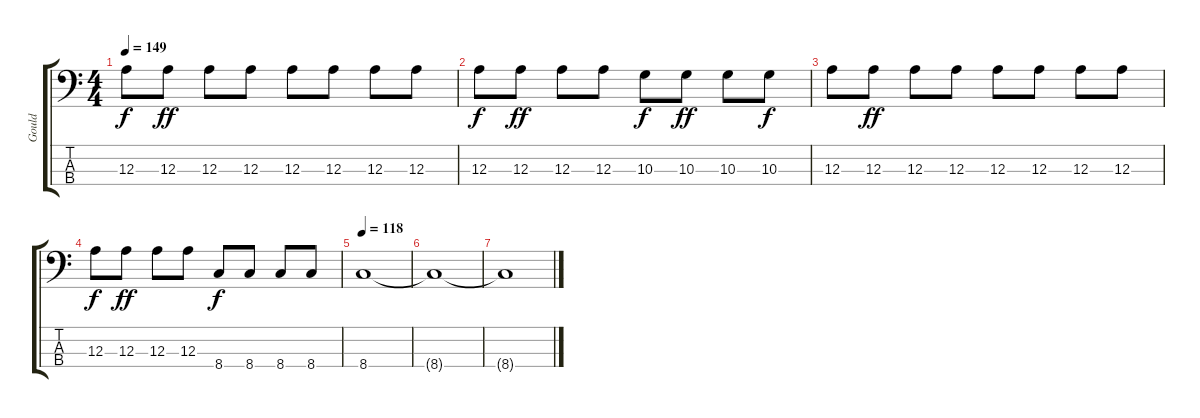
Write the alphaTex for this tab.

\track ("Gould" "Gould") {instrument electricbassfinger}
\staff {score tabs}
\tuning (G2 D2 A1 E1) {hide}
\ts (4 4)
\tempo 149
\clef f4
\ks c
12.3.8{dy f} 12.3.8{dy ff} 12.3.8 12.3.8 12.3.8 12.3.8 12.3.8 12.3.8 |
12.3.8{dy f} 12.3.8{dy ff} 12.3.8 12.3.8 10.3.8{dy f} 10.3.8{dy ff} 10.3.8 10.3.8{dy f} |
12.3.8 12.3.8{dy ff} 12.3.8 12.3.8 12.3.8 12.3.8 12.3.8 12.3.8 |
12.3.8{dy f} 12.3.8{dy ff} 12.3.8 12.3.8 8.4.8{dy f} 8.4.8 8.4.8 8.4.8 |
\tempo 118
8.4.1 |
8.4{t}.1 |
8.4{t}.1
